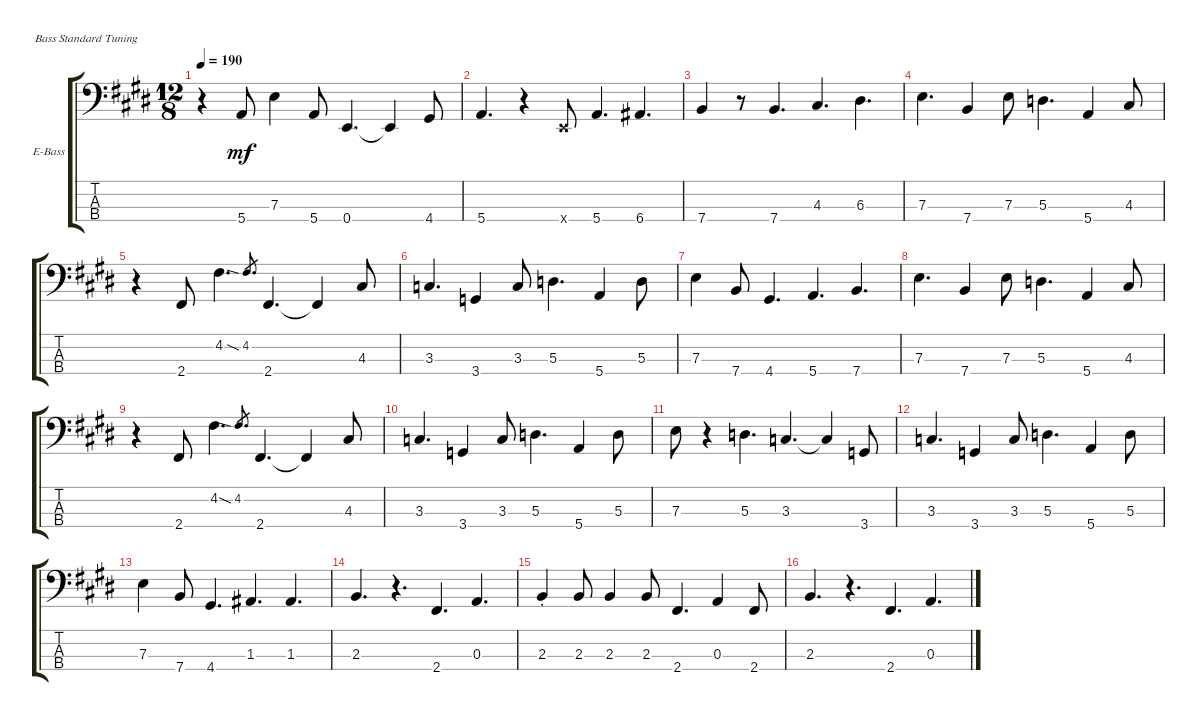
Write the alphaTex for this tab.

\defaultSystemsLayout 4
\bracketExtendMode groupsimilarinstruments
\firstSystemTrackNameOrientation horizontal
\otherSystemsTrackNameOrientation horizontal
\track ("Electric Bass" "E-Bass") {instrument electricbassfinger}
\staff {score tabs}
\tuning (G2 D2 A1 E1)
\ts (12 8)
\tempo 190
\clef f4
\ks c#minor
r.4{dy mf} 5.4.8 7.3.4 5.4.8 0.4.4{d} 0.4{t}.4 4.4.8 |
5.4.4{d} r.4 0.4{x}.8 5.4.4{d} 6.4.4{d} |
7.4.4 r.8 7.4.4{d} 4.3.4{d} 6.3.4{d} |
7.3.4{d} 7.4.4 7.3.8 5.3.4{d} 5.4.4 4.3.8 |
r.4 2.4.8 4.2.4{d} 4.2{sia}.8{d gr} 2.4.4{d} 2.4{t}.4 4.3.8 |
3.3.4{d} 3.4.4 3.3.8 5.3.4{d} 5.4.4 5.3.8 |
7.3.4 7.4.8 4.4.4{d} 5.4.4{d} 7.4.4{d} |
7.3.4{d} 7.4.4 7.3.8 5.3.4{d} 5.4.4 4.3.8 |
r.4 2.4.8 4.2.4{d} 4.2{sia}.8{d gr} 2.4.4{d} 2.4{t}.4 4.3.8 |
3.3.4{d} 3.4.4 3.3.8 5.3.4{d} 5.4.4 5.3.8 |
7.3.8 r.4 5.3.4{d} 3.3.4{d} 3.3{t}.4 3.4.8 |
3.3.4{d} 3.4.4 3.3.8 5.3.4{d} 5.4.4 5.3.8 |
7.3.4 7.4.8 4.4.4{d} 1.3.4{d} 1.3.4{d} |
2.3.4{d} r.4{d} 2.4.4{d} 0.3.4{d} |
2.3{st}.4 2.3.8 2.3.4 2.3.8 2.4.4{d} 0.3.4 2.4.8 |
2.3.4{d} r.4{d} 2.4.4{d} 0.3.4{d}
